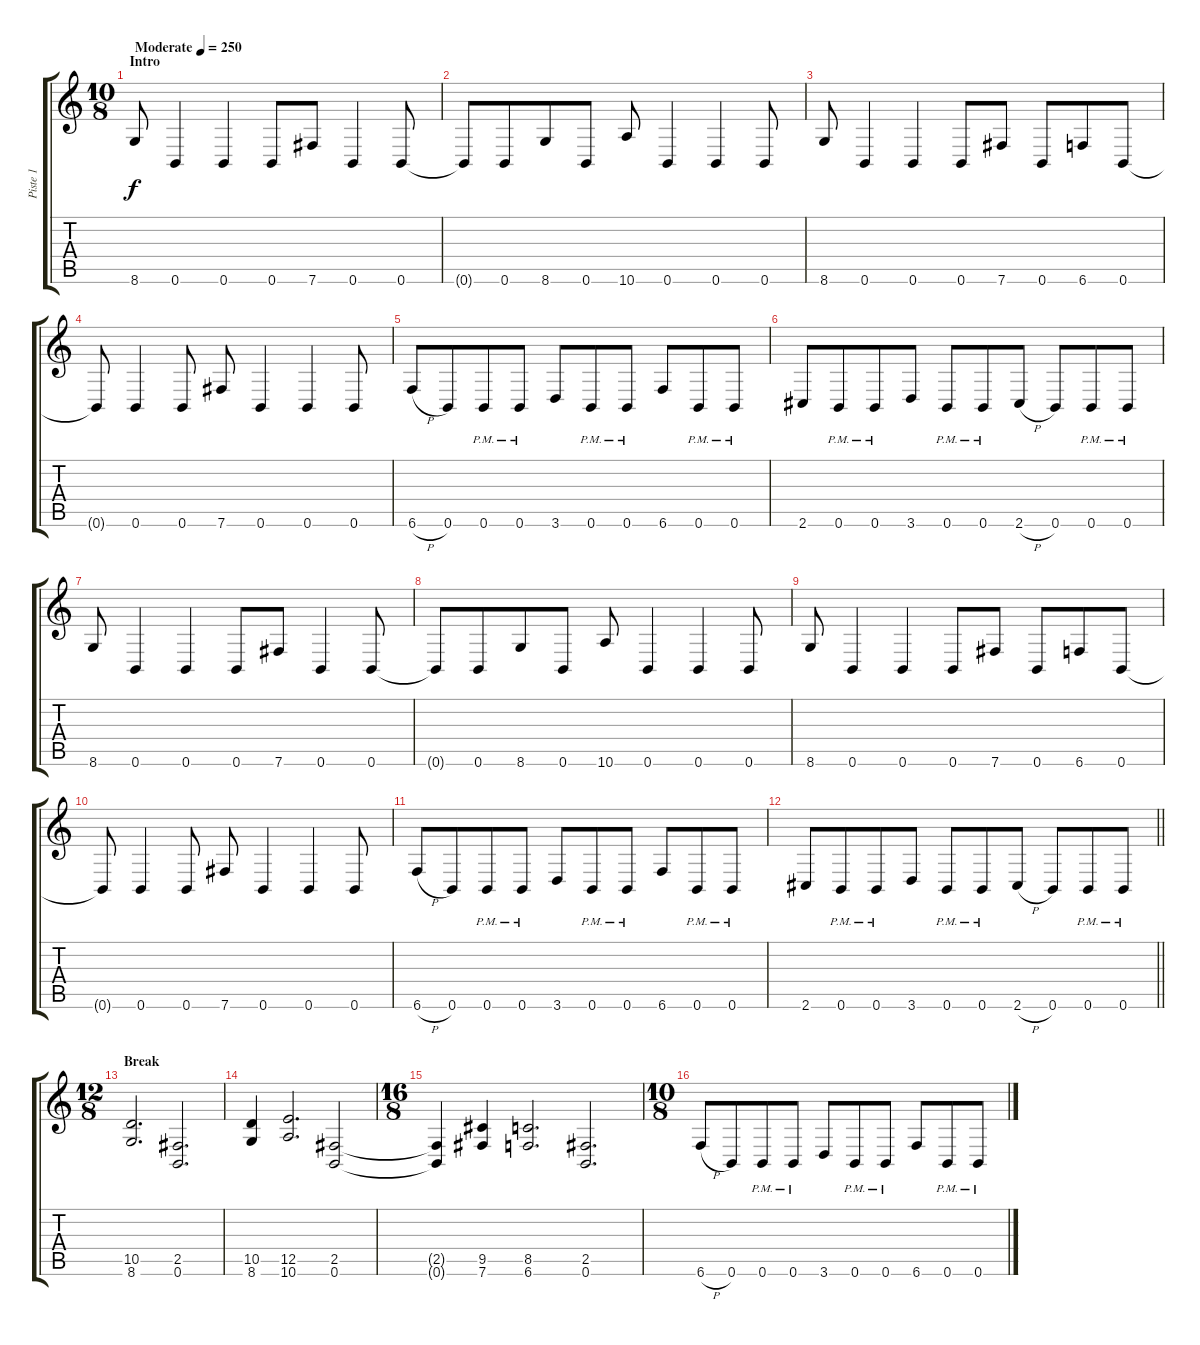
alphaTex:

\track ("Piste 1" "Piste 1") {instrument distortionguitar}
\staff {score tabs}
\tuning (B3 Gb3 D3 A2 E2 B1) {hide}
\ts (10 8)
\section ("" "Intro")
\tempo (250 "Moderate")
\clef g2
\ks c
8.6.8{dy f instrument distortionguitar} 0.6.4 0.6.4 0.6.8 7.6.8 0.6.4 0.6.8 |
0.6{t}.8 0.6.8 8.6.8 0.6.8 10.6.8 0.6.4 0.6.4 0.6.8 |
8.6.8 0.6.4 0.6.4 0.6.8 7.6.8 0.6.8 6.6.8 0.6.8 |
0.6{t}.8 0.6.4 0.6.8 7.6.8 0.6.4 0.6.4 0.6.8 |
6.6{h}.8 0.6.8 0.6{pm}.8 0.6{pm}.8 3.6.8 0.6{pm}.8 0.6{pm}.8 6.6.8 0.6{pm}.8 0.6{pm}.8 |
2.6.8 0.6{pm}.8 0.6{pm}.8 3.6.8 0.6{pm}.8 0.6{pm}.8 2.6{h}.8 0.6.8 0.6{pm}.8 0.6{pm}.8 |
8.6.8 0.6.4 0.6.4 0.6.8 7.6.8 0.6.4 0.6.8 |
0.6{t}.8 0.6.8 8.6.8 0.6.8 10.6.8 0.6.4 0.6.4 0.6.8 |
8.6.8 0.6.4 0.6.4 0.6.8 7.6.8 0.6.8 6.6.8 0.6.8 |
0.6{t}.8 0.6.4 0.6.8 7.6.8 0.6.4 0.6.4 0.6.8 |
6.6{h}.8 0.6.8 0.6{pm}.8 0.6{pm}.8 3.6.8 0.6{pm}.8 0.6{pm}.8 6.6.8 0.6{pm}.8 0.6{pm}.8 |
\barLineRight lightlight
2.6.8 0.6{pm}.8 0.6{pm}.8 3.6.8 0.6{pm}.8 0.6{pm}.8 2.6{h}.8 0.6.8 0.6{pm}.8 0.6{pm}.8 |
\ts (12 8)
\section ("" "Break")
(10.5 8.6).2{d} (2.5 0.6).2{d} |
(10.5 8.6).4 (12.5 10.6).2{d} (2.5 0.6).2 |
\ts (16 8)
(2.5{t} 0.6{t}).4 (9.5 7.6).4 (8.5 6.6).2{d} (2.5 0.6).2{d} |
\ts (10 8)
6.6{h}.8 0.6.8 0.6{pm}.8 0.6{pm}.8 3.6.8 0.6{pm}.8 0.6{pm}.8 6.6.8 0.6{pm}.8 0.6{pm}.8
